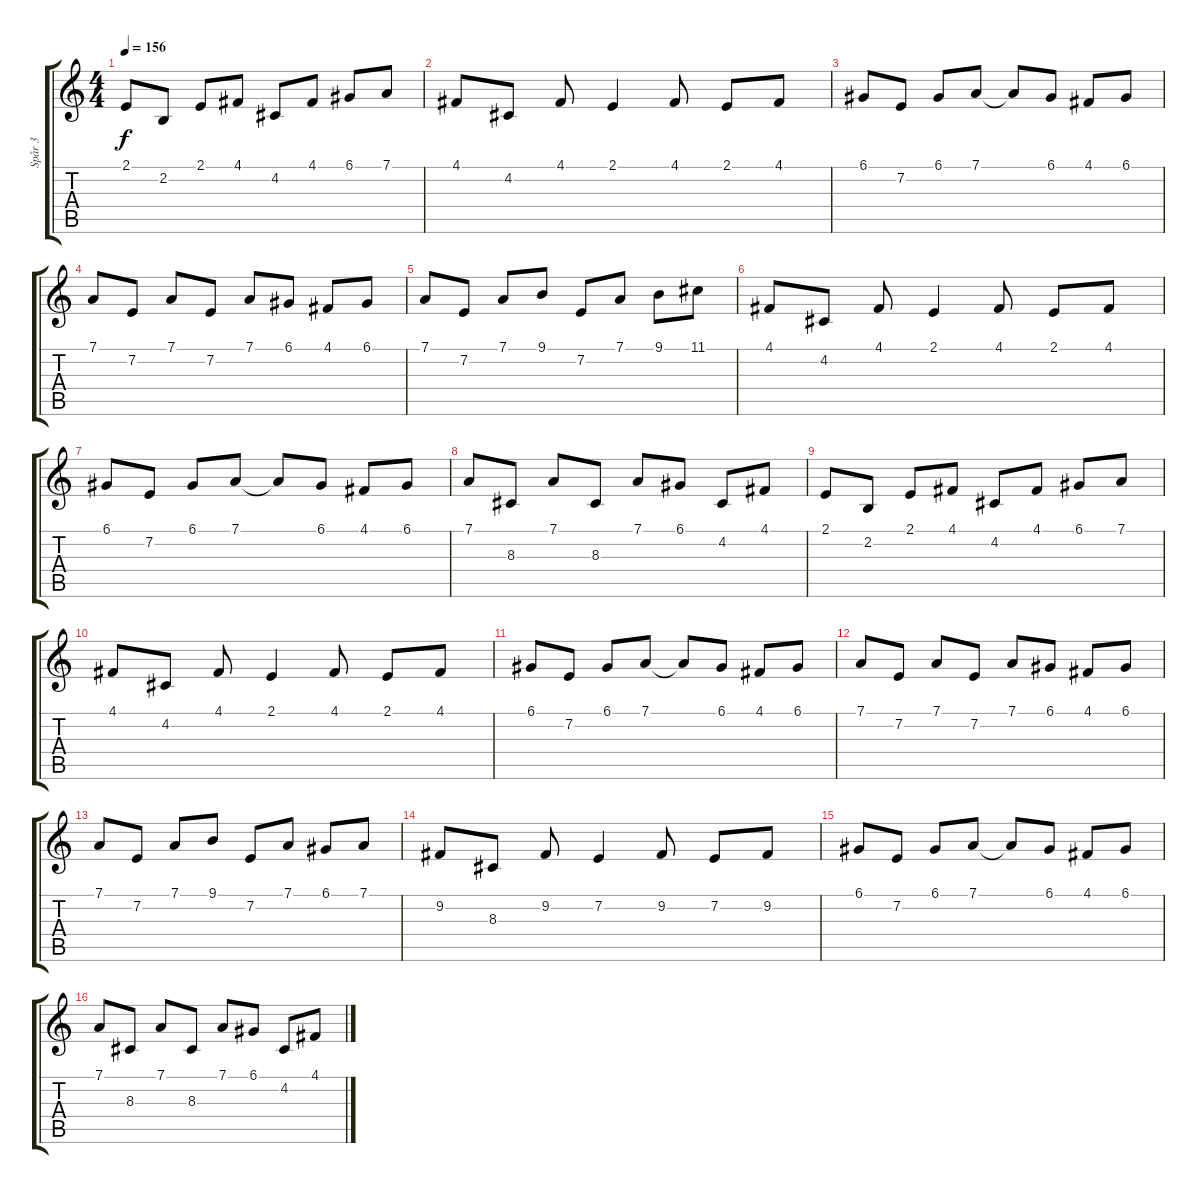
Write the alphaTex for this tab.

\track ("Spår 3" "Spår 3") {instrument lead2sawtooth}
\staff {score tabs}
\tuning (D4 A3 F3 C3 G2 C2) {hide}
\ts (4 4)
\tempo 156
\clef g2
\ks c
2.1.8{dy f} 2.2.8 2.1.8 4.1.8 4.2.8 4.1.8 6.1.8 7.1.8 |
4.1.8 4.2.8 4.1.8 2.1.4 4.1.8 2.1.8 4.1.8 |
6.1.8 7.2.8 6.1.8 7.1.8 7.1{t}.8 6.1.8 4.1.8 6.1.8 |
7.1.8 7.2.8 7.1.8 7.2.8 7.1.8 6.1.8 4.1.8 6.1.8 |
7.1.8 7.2.8 7.1.8 9.1.8 7.2.8 7.1.8 9.1.8 11.1.8 |
4.1.8 4.2.8 4.1.8 2.1.4 4.1.8 2.1.8 4.1.8 |
6.1.8 7.2.8 6.1.8 7.1.8 7.1{t}.8 6.1.8 4.1.8 6.1.8 |
7.1.8 8.3.8 7.1.8 8.3.8 7.1.8 6.1.8 4.2.8 4.1.8 |
2.1.8 2.2.8 2.1.8 4.1.8 4.2.8 4.1.8 6.1.8 7.1.8 |
4.1.8 4.2.8 4.1.8 2.1.4 4.1.8 2.1.8 4.1.8 |
6.1.8 7.2.8 6.1.8 7.1.8 7.1{t}.8 6.1.8 4.1.8 6.1.8 |
7.1.8 7.2.8 7.1.8 7.2.8 7.1.8 6.1.8 4.1.8 6.1.8 |
7.1.8 7.2.8 7.1.8 9.1.8 7.2.8 7.1.8 6.1.8 7.1.8 |
9.2.8 8.3.8 9.2.8 7.2.4 9.2.8 7.2.8 9.2.8 |
6.1.8 7.2.8 6.1.8 7.1.8 7.1{t}.8 6.1.8 4.1.8 6.1.8 |
7.1.8 8.3.8 7.1.8 8.3.8 7.1.8 6.1.8 4.2.8 4.1.8
